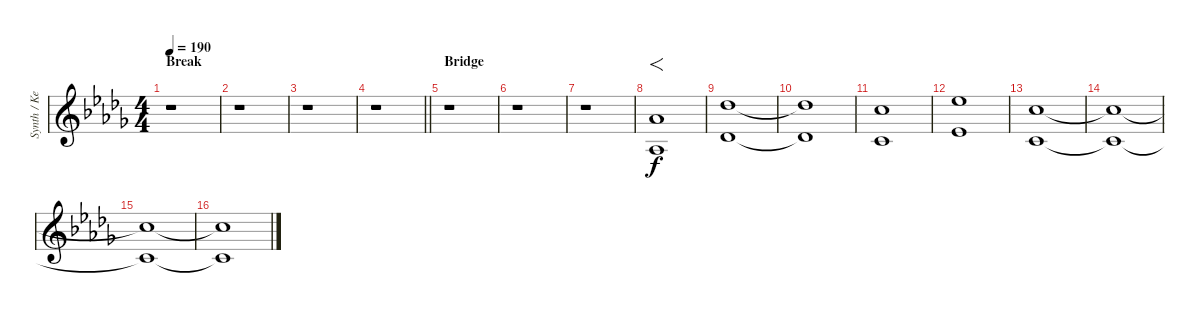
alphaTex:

\track ("Synth / Keyboard" "Synth / Ke") {instrument choiraahs}
\staff {score}
\tuning (Eb4 Bb3 Gb3 Db3 Ab2 Db2) {hide}
\ts (4 4)
\section ("" "Break")
\tempo 190
\clef g2
\ks db
r.1{dy f} |
r.1 |
r.1 |
\barLineRight lightlight
r.1 |
\section ("" "Bridge")
r.1 |
r.1 |
r.1 |
(10.2 7.4).1{f} |
(10.1 7.3).1 |
(10.1{t} 7.3{t}).1 |
(9.1 6.3).1 |
(12.1 9.3).1 |
(9.1 6.3).1 |
(9.1{t} 6.3{t}).1 |
(9.1{t} 6.3{t}).1 |
(9.1{t} 6.3{t}).1
